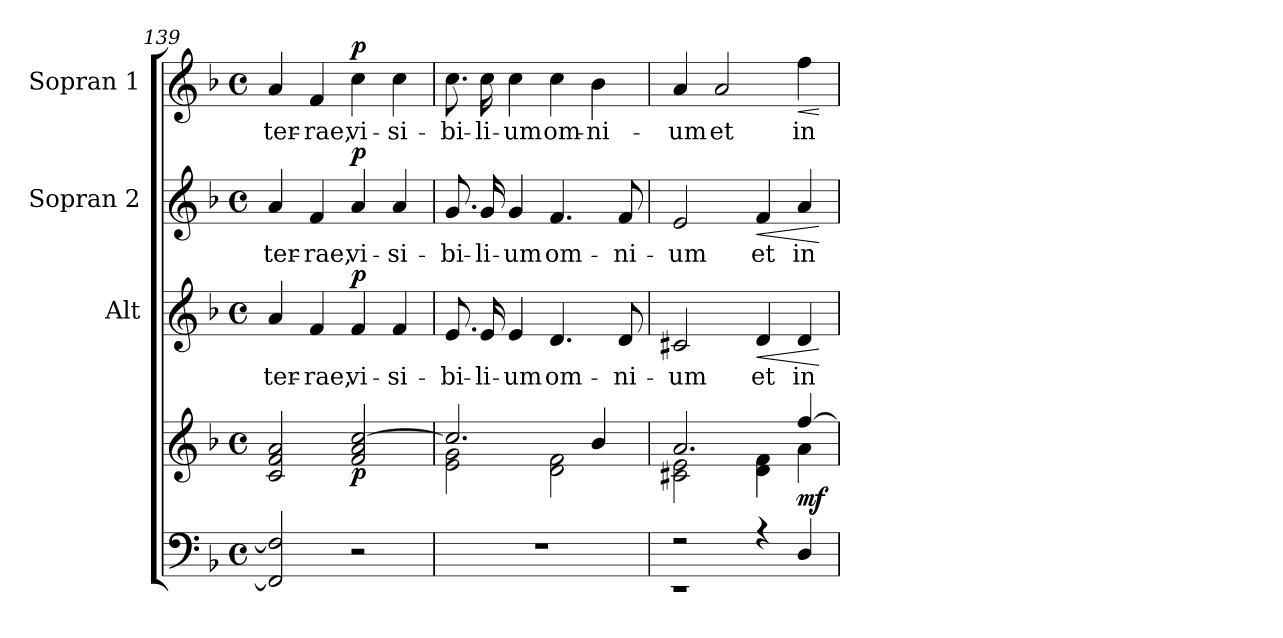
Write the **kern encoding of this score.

**kern	**kern	**dynam	**kern	**text	**dynam	**kern	**text	**dynam	**kern	**text	**dynam
*part4	*part4	*part4	*part3	*part3	*part3	*part2	*part2	*part2	*part1	*part1	*part1
*staff5	*staff4	*staff4/5	*staff3	*staff3	*staff3	*staff2	*staff2	*staff2	*staff1	*staff1	*staff1
*	*	*	*I"Alt	*	*	*I"Sopran 2	*	*	*I"Sopran 1	*	*
*	*	*	*I'A.	*	*	*I'S. 2	*	*	*I'S. 1	*	*
*clefF4	*clefG2	*	*clefG2	*	*	*clefG2	*	*	*clefG2	*	*
*k[b-]	*k[b-]	*	*k[b-]	*	*	*k[b-]	*	*	*k[b-]	*	*
*F:	*F:	*	*F:	*	*	*F:	*	*	*F:	*	*
*M4/4	*M4/4	*	*M4/4	*	*	*M4/4	*	*	*M4/4	*	*
*met(c)	*met(c)	*	*met(c)	*	*	*met(c)	*	*	*met(c)	*	*
=139	=139	=139	=139	=139	=139	=139	=139	=139	=139	=139	=139
!	!	!	!	!LO:LY:b	!	!	!LO:LY:b	!	!	!LO:LY:b	!
2FF/] 2F/]	2c/ 2f/ 2a/	.	4a/	ter-	.	4a/	ter-	.	4a/	ter-	.
!	!	!	!	!LO:LY:b	!	!	!LO:LY:b	!	!	!LO:LY:b	!
.	.	.	4f/	-rae,	.	4f/	-rae,	.	4f/	-rae,	.
!	!	!LO:DY:b	!	!LO:LY:b	!LO:DY:a	!	!LO:LY:b	!LO:DY:a	!	!LO:LY:b	!LO:DY:a
2r	2f/ 2a/ [>2cc/	p	4f/	vi-	p	4a/	vi-	p	4cc\	vi-	p
!	!	!	!	!LO:LY:b	!	!	!LO:LY:b	!	!	!LO:LY:b	!
.	.	.	4f/	-si-	.	4a/	-si-	.	4cc\	-si-	.
=140	=140	=140	=140	=140	=140	=140	=140	=140	=140	=140	=140
*	*^	*	*	*	*	*	*	*	*	*	*
!	!	!	!	!	!LO:LY:b	!	!	!LO:LY:b	!	!	!LO:LY:b	!
1r	2.cc/]	2e\ 2g\	.	8.e/	-bi-	.	8.g/	-bi-	.	8.cc\	-bi-	.
!	!	!	!	!	!LO:LY:b	!	!	!LO:LY:b	!	!	!LO:LY:b	!
.	.	.	.	16e/	-li-	.	16g/	-li-	.	16cc\	-li-	.
!	!	!	!	!	!LO:LY:b	!	!	!LO:LY:b	!	!	!LO:LY:b	!
.	.	.	.	4e/	-um	.	4g/	-um	.	4cc\	-um	.
!	!	!	!	!	!LO:LY:b	!	!	!LO:LY:b	!	!	!LO:LY:b	!
.	.	2d\ 2f\	.	4.d/	om-	.	4.f/	om-	.	4cc\	om-	.
!	!	!	!	!	!	!	!	!	!	!	!LO:LY:b	!
.	4b-/	.	.	.	.	.	.	.	.	4b-\	-ni-	.
!	!	!	!	!	!LO:LY:b	!	!	!LO:LY:b	!	!	!	!
.	.	.	.	8d/	-ni-	.	8f/	-ni-	.	.	.	.
=141	=141	=141	=141	=141	=141	=141	=141	=141	=141	=141	=141	=141
*^	*	*	*	*	*	*	*	*	*	*	*	*
!	!	!	!	!	!	!LO:LY:b	!	!	!LO:LY:b	!	!	!LO:LY:b	!
2r	1rEE	2.a/	2c#X\ 2e\	.	2c#X/	-um	.	2e/	-um	.	4a/	-um	.
!	!	!	!	!	!	!	!	!	!	!	!	!LO:LY:b	!
.	.	.	.	.	.	.	.	.	.	.	2a/	et	.
!	!	!	!	!	!	!LO:LY:b	!LO:HP:b	!	!LO:LY:b	!LO:HP:b	!	!	!
4r	.	.	4d\ 4f\	.	4d/	et	<	4f/	et	<	.	.	.
!	!	!	!	!LO:DY:b	!	!LO:LY:b	!	!	!LO:LY:b	!	!	!LO:LY:b	!LO:HP:b
4D/	.	[>4ff/	4a\	mf	4d/	in-	.	4a/	in-	.	4ff\	in-	<
*v	*v	*	*	*	*	*	*	*	*	*	*	*	*
*	*v	*v	*	*	*	*	*	*	*	*	*	*
.	.	.	.	.	[	.	.	[	.	.	[
=	=	=	=	=	=	=	=	=	=	=	=
*-	*-	*-	*-	*-	*-	*-	*-	*-	*-	*-	*-
